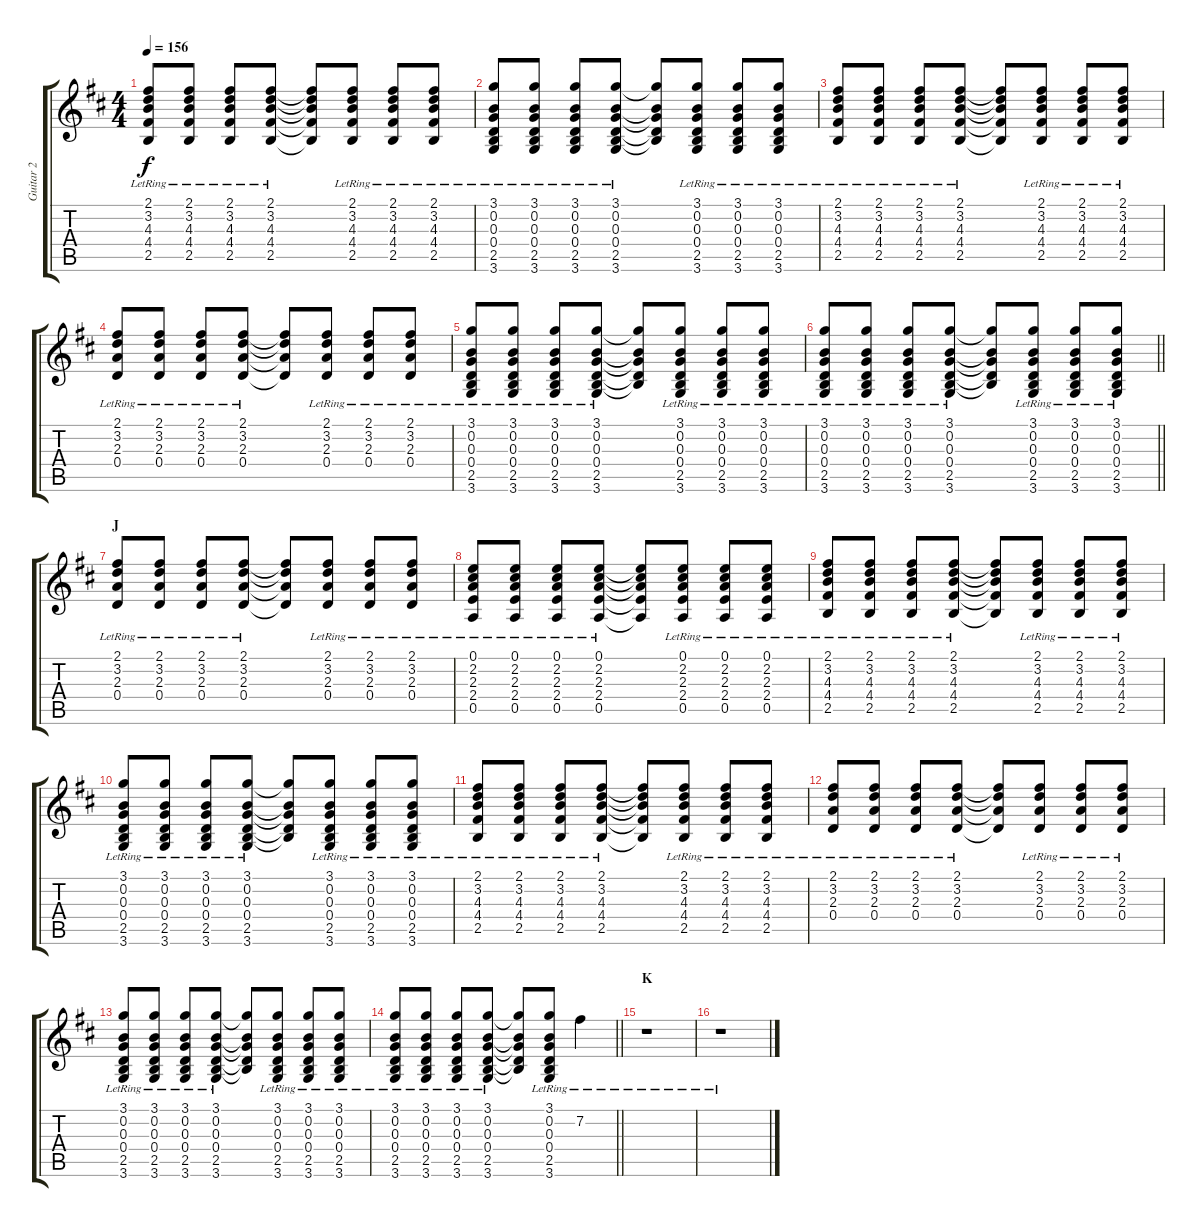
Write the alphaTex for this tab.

\track ("Guitar 2" "Guitar 2") {instrument overdrivenguitar}
\staff {score tabs}
\tuning (E4 B3 G3 D3 A2 E2) {hide}
\ts (4 4)
\tempo 156
\clef g2
\ks d
(2.1{lr} 3.2{lr} 4.3{lr} 4.4{lr} 2.5{lr}).8{dy f} (2.1{lr} 3.2{lr} 4.3{lr} 4.4{lr} 2.5{lr}).8 (2.1{lr} 3.2{lr} 4.3{lr} 4.4{lr} 2.5{lr}).8 (2.1{lr} 3.2{lr} 4.3{lr} 4.4{lr} 2.5{lr}).8 (2.1{t} 3.2{t} 4.3{t} 4.4{t} 2.5{t}).8 (2.1{lr} 3.2{lr} 4.3{lr} 4.4{lr} 2.5{lr}).8 (2.1{lr} 3.2{lr} 4.3{lr} 4.4{lr} 2.5{lr}).8 (2.1{lr} 3.2{lr} 4.3{lr} 4.4{lr} 2.5{lr}).8 |
(3.1{lr} 0.2{lr} 0.3{lr} 0.4{lr} 2.5{lr} 3.6).8 (3.1{lr} 0.2{lr} 0.3{lr} 0.4{lr} 2.5{lr} 3.6).8 (3.1{lr} 0.2{lr} 0.3{lr} 0.4{lr} 2.5{lr} 3.6).8 (3.1{lr} 0.2{lr} 0.3{lr} 0.4{lr} 2.5{lr} 3.6).8 (3.1{t} 0.2{t} 0.3{t} 0.4{t} 2.5{t}).8 (3.1{lr} 0.2{lr} 0.3{lr} 0.4{lr} 2.5{lr} 3.6).8 (3.1{lr} 0.2{lr} 0.3{lr} 0.4{lr} 2.5{lr} 3.6).8 (3.1{lr} 0.2{lr} 0.3{lr} 0.4{lr} 2.5{lr} 3.6).8 |
(2.1{lr} 3.2{lr} 4.3{lr} 4.4{lr} 2.5{lr}).8 (2.1{lr} 3.2{lr} 4.3{lr} 4.4{lr} 2.5{lr}).8 (2.1{lr} 3.2{lr} 4.3{lr} 4.4{lr} 2.5{lr}).8 (2.1{lr} 3.2{lr} 4.3{lr} 4.4{lr} 2.5{lr}).8 (2.1{t} 3.2{t} 4.3{t} 4.4{t} 2.5{t}).8 (2.1{lr} 3.2{lr} 4.3{lr} 4.4{lr} 2.5{lr}).8 (2.1{lr} 3.2{lr} 4.3{lr} 4.4{lr} 2.5{lr}).8 (2.1{lr} 3.2{lr} 4.3{lr} 4.4{lr} 2.5{lr}).8 |
(2.1{lr} 3.2{lr} 2.3{lr} 0.4{lr}).8 (2.1{lr} 3.2{lr} 2.3{lr} 0.4{lr}).8 (2.1{lr} 3.2{lr} 2.3{lr} 0.4{lr}).8 (2.1{lr} 3.2{lr} 2.3{lr} 0.4{lr}).8 (2.1{t} 3.2{t} 2.3{t} 0.4{t}).8 (2.1{lr} 3.2{lr} 2.3{lr} 0.4{lr}).8 (2.1{lr} 3.2{lr} 2.3{lr} 0.4{lr}).8 (2.1{lr} 3.2{lr} 2.3{lr} 0.4{lr}).8 |
(3.1{lr} 0.2{lr} 0.3{lr} 0.4{lr} 2.5{lr} 3.6).8 (3.1{lr} 0.2{lr} 0.3{lr} 0.4{lr} 2.5{lr} 3.6).8 (3.1{lr} 0.2{lr} 0.3{lr} 0.4{lr} 2.5{lr} 3.6).8 (3.1{lr} 0.2{lr} 0.3{lr} 0.4{lr} 2.5{lr} 3.6).8 (3.1{t} 0.2{t} 0.3{t} 0.4{t} 2.5{t}).8 (3.1{lr} 0.2{lr} 0.3{lr} 0.4{lr} 2.5{lr} 3.6).8 (3.1{lr} 0.2{lr} 0.3{lr} 0.4{lr} 2.5{lr} 3.6).8 (3.1{lr} 0.2{lr} 0.3{lr} 0.4{lr} 2.5{lr} 3.6).8 |
\barLineRight lightlight
(3.1{lr} 0.2{lr} 0.3{lr} 0.4{lr} 2.5{lr} 3.6).8 (3.1{lr} 0.2{lr} 0.3{lr} 0.4{lr} 2.5{lr} 3.6).8 (3.1{lr} 0.2{lr} 0.3{lr} 0.4{lr} 2.5{lr} 3.6).8 (3.1{lr} 0.2{lr} 0.3{lr} 0.4{lr} 2.5{lr} 3.6).8 (3.1{t} 0.2{t} 0.3{t} 0.4{t} 2.5{t}).8 (3.1{lr} 0.2{lr} 0.3{lr} 0.4{lr} 2.5{lr} 3.6).8 (3.1{lr} 0.2{lr} 0.3{lr} 0.4{lr} 2.5{lr} 3.6).8 (3.1{lr} 0.2{lr} 0.3{lr} 0.4{lr} 2.5{lr} 3.6).8 |
\section ("" "J")
(2.1{lr} 3.2{lr} 2.3{lr} 0.4{lr}).8 (2.1{lr} 3.2{lr} 2.3{lr} 0.4{lr}).8 (2.1{lr} 3.2{lr} 2.3{lr} 0.4{lr}).8 (2.1{lr} 3.2{lr} 2.3{lr} 0.4{lr}).8 (2.1{t} 3.2{t} 2.3{t} 0.4{t}).8 (2.1{lr} 3.2{lr} 2.3{lr} 0.4{lr}).8 (2.1{lr} 3.2{lr} 2.3{lr} 0.4{lr}).8 (2.1{lr} 3.2{lr} 2.3{lr} 0.4{lr}).8 |
(0.1{lr} 2.2{lr} 2.3{lr} 2.4{lr} 0.5{lr}).8 (0.1{lr} 2.2{lr} 2.3{lr} 2.4{lr} 0.5{lr}).8 (0.1{lr} 2.2{lr} 2.3{lr} 2.4{lr} 0.5{lr}).8 (0.1{lr} 2.2{lr} 2.3{lr} 2.4{lr} 0.5{lr}).8 (0.1{t} 2.2{t} 2.3{t} 2.4{t} 0.5{t}).8 (0.1{lr} 2.2{lr} 2.3{lr} 2.4{lr} 0.5{lr}).8 (0.1{lr} 2.2{lr} 2.3{lr} 2.4{lr} 0.5{lr}).8 (0.1{lr} 2.2{lr} 2.3{lr} 2.4{lr} 0.5{lr}).8 |
(2.1{lr} 3.2{lr} 4.3{lr} 4.4{lr} 2.5{lr}).8 (2.1{lr} 3.2{lr} 4.3{lr} 4.4{lr} 2.5{lr}).8 (2.1{lr} 3.2{lr} 4.3{lr} 4.4{lr} 2.5{lr}).8 (2.1{lr} 3.2{lr} 4.3{lr} 4.4{lr} 2.5{lr}).8 (2.1{t} 3.2{t} 4.3{t} 4.4{t} 2.5{t}).8 (2.1{lr} 3.2{lr} 4.3{lr} 4.4{lr} 2.5{lr}).8 (2.1{lr} 3.2{lr} 4.3{lr} 4.4{lr} 2.5{lr}).8 (2.1{lr} 3.2{lr} 4.3{lr} 4.4{lr} 2.5{lr}).8 |
(3.1{lr} 0.2{lr} 0.3{lr} 0.4{lr} 2.5{lr} 3.6).8 (3.1{lr} 0.2{lr} 0.3{lr} 0.4{lr} 2.5{lr} 3.6).8 (3.1{lr} 0.2{lr} 0.3{lr} 0.4{lr} 2.5{lr} 3.6).8 (3.1{lr} 0.2{lr} 0.3{lr} 0.4{lr} 2.5{lr} 3.6).8 (3.1{t} 0.2{t} 0.3{t} 0.4{t} 2.5{t}).8 (3.1{lr} 0.2{lr} 0.3{lr} 0.4{lr} 2.5{lr} 3.6).8 (3.1{lr} 0.2{lr} 0.3{lr} 0.4{lr} 2.5{lr} 3.6).8 (3.1{lr} 0.2{lr} 0.3{lr} 0.4{lr} 2.5{lr} 3.6).8 |
(2.1{lr} 3.2{lr} 4.3{lr} 4.4{lr} 2.5{lr}).8 (2.1{lr} 3.2{lr} 4.3{lr} 4.4{lr} 2.5{lr}).8 (2.1{lr} 3.2{lr} 4.3{lr} 4.4{lr} 2.5{lr}).8 (2.1{lr} 3.2{lr} 4.3{lr} 4.4{lr} 2.5{lr}).8 (2.1{t} 3.2{t} 4.3{t} 4.4{t} 2.5{t}).8 (2.1{lr} 3.2{lr} 4.3{lr} 4.4{lr} 2.5{lr}).8 (2.1{lr} 3.2{lr} 4.3{lr} 4.4{lr} 2.5{lr}).8 (2.1{lr} 3.2{lr} 4.3{lr} 4.4{lr} 2.5{lr}).8 |
(2.1{lr} 3.2{lr} 2.3{lr} 0.4{lr}).8 (2.1{lr} 3.2{lr} 2.3{lr} 0.4{lr}).8 (2.1{lr} 3.2{lr} 2.3{lr} 0.4{lr}).8 (2.1{lr} 3.2{lr} 2.3{lr} 0.4{lr}).8 (2.1{t} 3.2{t} 2.3{t} 0.4{t}).8 (2.1{lr} 3.2{lr} 2.3{lr} 0.4{lr}).8 (2.1{lr} 3.2{lr} 2.3{lr} 0.4{lr}).8 (2.1{lr} 3.2{lr} 2.3{lr} 0.4{lr}).8 |
(3.1{lr} 0.2{lr} 0.3{lr} 0.4{lr} 2.5{lr} 3.6).8 (3.1{lr} 0.2{lr} 0.3{lr} 0.4{lr} 2.5{lr} 3.6).8 (3.1{lr} 0.2{lr} 0.3{lr} 0.4{lr} 2.5{lr} 3.6).8 (3.1{lr} 0.2{lr} 0.3{lr} 0.4{lr} 2.5{lr} 3.6).8 (3.1{t} 0.2{t} 0.3{t} 0.4{t} 2.5{t}).8 (3.1{lr} 0.2{lr} 0.3{lr} 0.4{lr} 2.5{lr} 3.6).8 (3.1{lr} 0.2{lr} 0.3{lr} 0.4{lr} 2.5{lr} 3.6).8 (3.1{lr} 0.2{lr} 0.3{lr} 0.4{lr} 2.5{lr} 3.6).8 |
\barLineRight lightlight
(3.1{lr} 0.2{lr} 0.3{lr} 0.4{lr} 2.5{lr} 3.6).8 (3.1{lr} 0.2{lr} 0.3{lr} 0.4{lr} 2.5{lr} 3.6).8 (3.1{lr} 0.2{lr} 0.3{lr} 0.4{lr} 2.5{lr} 3.6).8 (3.1{lr} 0.2{lr} 0.3{lr} 0.4{lr} 2.5{lr} 3.6).8 (3.1{t} 0.2{t} 0.3{t} 0.4{t} 2.5{t}).8 (3.1{lr} 0.2{lr} 0.3{lr} 0.4{lr} 2.5{lr} 3.6).8 7.2{lr}.4 |
\section ("" "K")
r.1 |
r.1
